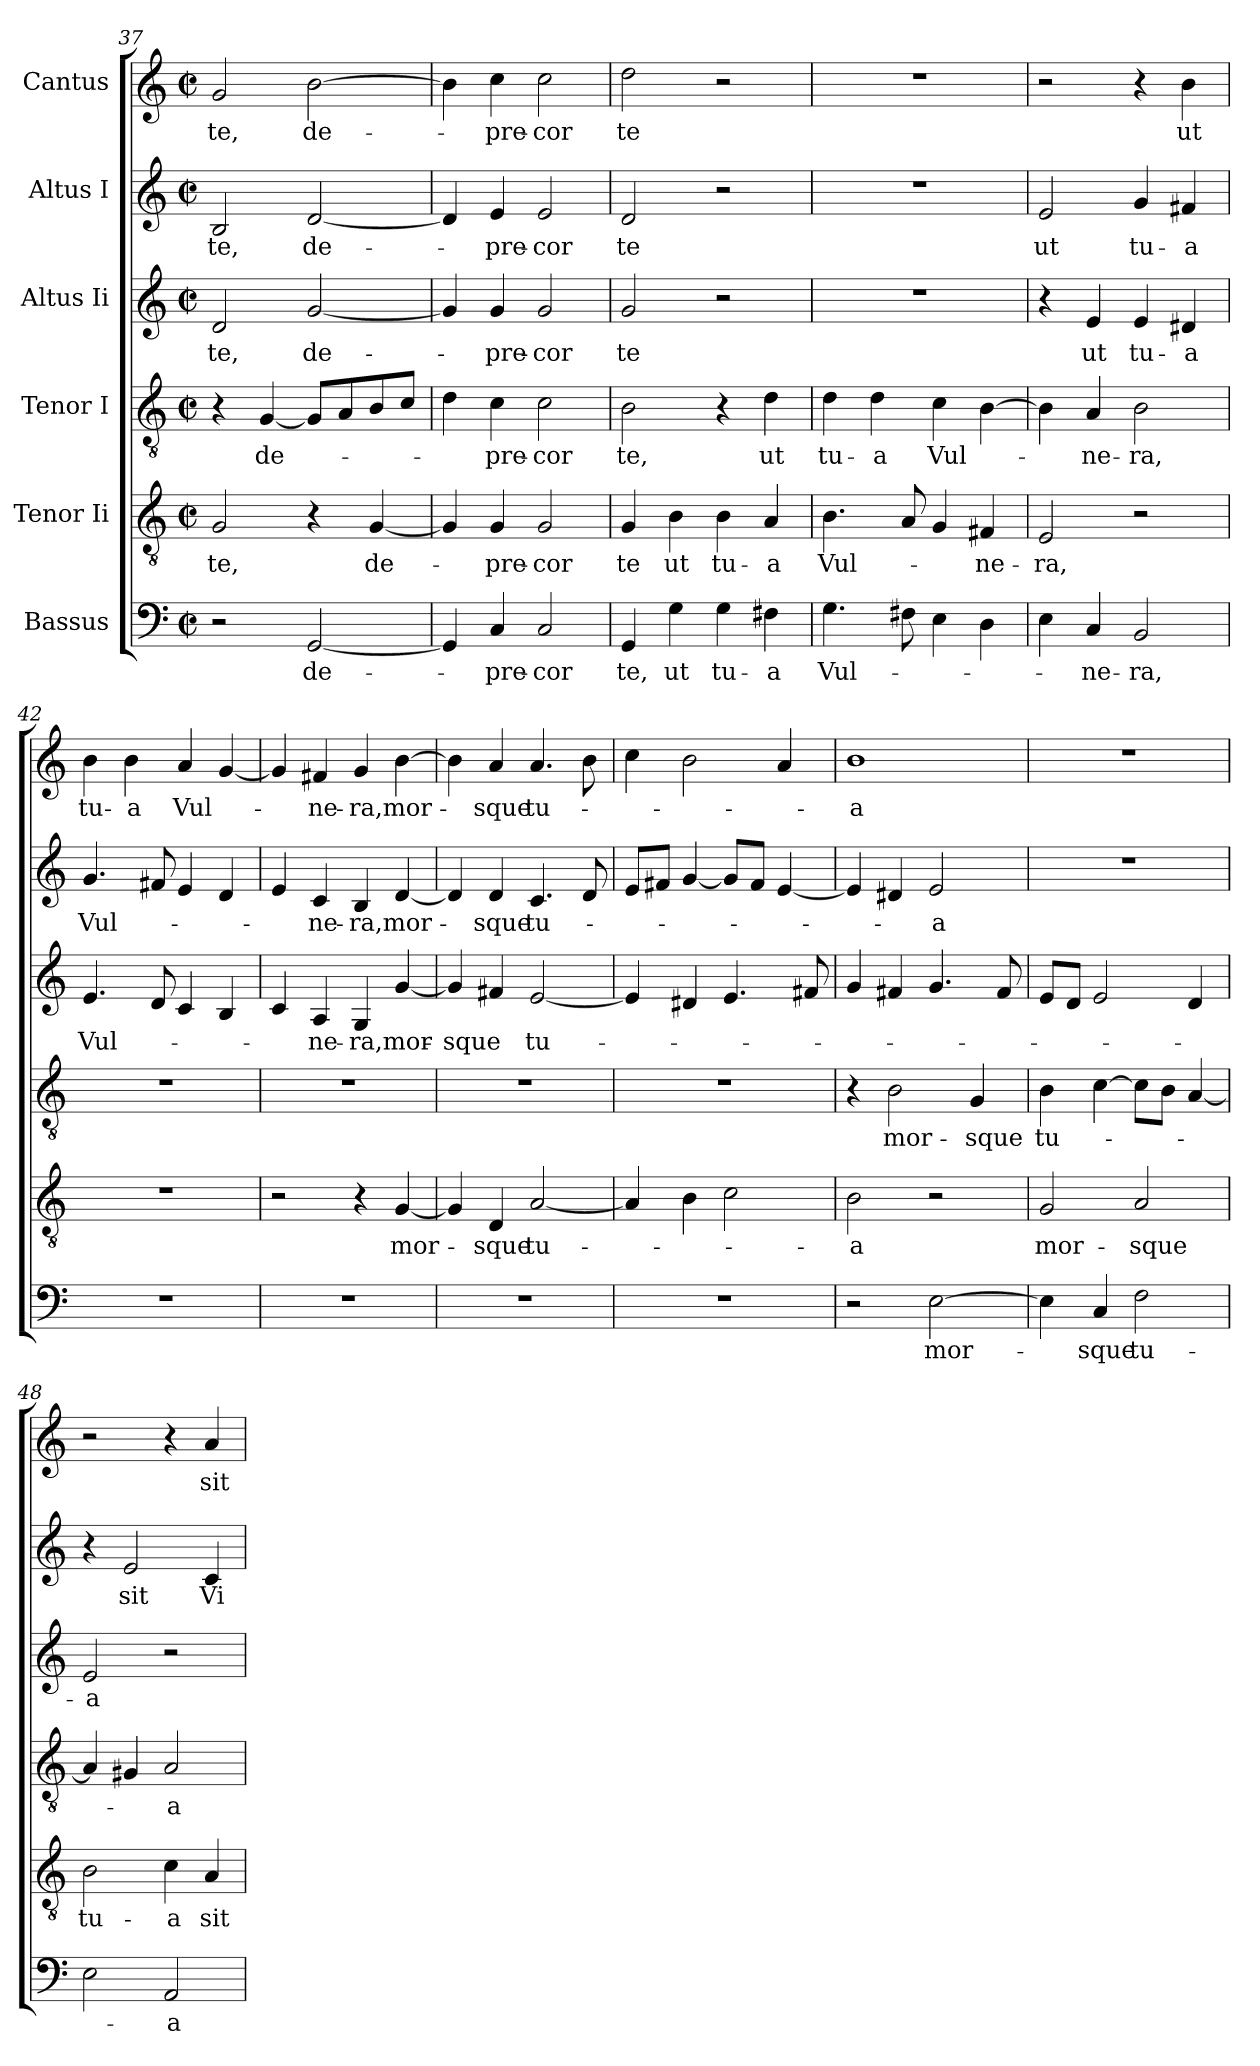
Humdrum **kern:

**kern	**text	**kern	**text	**kern	**text	**kern	**text	**kern	**text	**kern	**text
*part6	*part6	*part5	*part5	*part4	*part4	*part3	*part3	*part2	*part2	*part1	*part1
*staff6	*staff6	*staff5	*staff5	*staff4	*staff4	*staff3	*staff3	*staff2	*staff2	*staff1	*staff1
*I"Bassus	*	*I"Tenor Ii	*	*I"Tenor I	*	*I"Altus Ii	*	*I"Altus I	*	*I"Cantus	*
*clefF4	*	*clefGv2	*	*clefGv2	*	*clefG2	*	*clefG2	*	*clefG2	*
*M2/2	*	*M2/2	*	*M2/2	*	*M2/2	*	*M2/2	*	*M2/2	*
*met(c|)	*	*met(c|)	*	*met(c|)	*	*met(c|)	*	*met(c|)	*	*met(c|)	*
=37	=37	=37	=37	=37	=37	=37	=37	=37	=37	=37	=37
!	!	!	!LO:LY:b:cj	!	!	!	!LO:LY:b:cj	!	!LO:LY:b:cj	!	!LO:LY:b:cj
2r	.	2G/	te,	4r	.	2d/	te,	2B/	te,	2g/	te,
!	!	!	!	!	!LO:LY:b:cj	!	!	!	!	!	!
.	.	.	.	[<4G/	de-	.	.	.	.	.	.
!	!LO:LY:b:cj	!	!	!	!	!	!LO:LY:b:cj	!	!LO:LY:b:cj	!	!LO:LY:b:cj
[<2GG/	de-	4r	.	8G/L]	.	[<2g/	de-	[<2d/	de-	[>2b\	de-
.	.	.	.	8A/	.	.	.	.	.	.	.
!	!	!	!LO:LY:b:cj	!	!	!	!	!	!	!	!
.	.	[<4G/	de-	8B/	.	.	.	.	.	.	.
.	.	.	.	8c/J	.	.	.	.	.	.	.
=38	=38	=38	=38	=38	=38	=38	=38	=38	=38	=38	=38
4GG/]	.	4G/]	.	4d\	.	4g/]	.	4d/]	.	4b\]	.
!	!LO:LY:b	!	!LO:LY:b	!	!LO:LY:b	!	!LO:LY:b	!	!LO:LY:b	!	!LO:LY:b
4C/	-pre-	4G/	-pre-	4c\	-pre-	4g/	-pre-	4e/	-pre-	4cc\	-pre-
!	!LO:LY:b:rj	!	!LO:LY:b:rj	!	!LO:LY:b:rj	!	!LO:LY:b:rj	!	!LO:LY:b:rj	!	!LO:LY:b:rj
2C/	-cor	2G/	-cor	2c\	-cor	2g/	-cor	2e/	-cor	2cc\	-cor
!!LO:PB:g=z
=39	=39	=39	=39	=39	=39	=39	=39	=39	=39	=39	=39
!	!LO:LY:b:cj	!	!LO:LY:b:cj	!	!LO:LY:b:cj	!	!LO:LY:b:cj	!	!LO:LY:b:cj	!	!LO:LY:b:cj
4GG/	te,	4G/	te	2B\	te,	2g/	te	2d/	te	2dd\	te
!	!LO:LY:b:cj	!	!LO:LY:b:cj	!	!	!	!	!	!	!	!
4G\	ut	4B\	ut	.	.	.	.	.	.	.	.
!	!LO:LY:b	!	!LO:LY:b	!	!	!	!	!	!	!	!
4G\	tu-	4B\	tu-	4r	.	2r	.	2r	.	2r	.
!	!LO:LY:b:rj	!	!LO:LY:b:rj	!	!LO:LY:b:cj	!	!	!	!	!	!
4F#X\	-a	4A/	-a	4d\	ut	.	.	.	.	.	.
=40	=40	=40	=40	=40	=40	=40	=40	=40	=40	=40	=40
!	!LO:LY:b:cj	!	!LO:LY:b:cj	!	!LO:LY:b	!	!	!	!	!	!
4.G\	Vul-	4.B\	Vul-	4d\	tu-	1r	.	1r	.	1r	.
!	!	!	!	!	!LO:LY:b:rj	!	!	!	!	!	!
.	.	.	.	4d\	-a	.	.	.	.	.	.
8F#X\	.	8A/	.	.	.	.	.	.	.	.	.
!	!	!	!	!	!LO:LY:b	!	!	!	!	!	!
4E\	.	4G/	.	4c\	Vul-	.	.	.	.	.	.
!	!	!	!LO:LY:b:cj	!	!	!	!	!	!	!	!
4D\	.	4F#X/	-ne-	[>4B\	.	.	.	.	.	.	.
=41	=41	=41	=41	=41	=41	=41	=41	=41	=41	=41	=41
!	!	!	!LO:LY:b:cj	!	!	!	!	!	!LO:LY:b:cj	!	!
4E\	.	2E/	-ra,	4B\]	.	4r	.	2e/	ut	2r	.
!	!LO:LY:b	!	!	!	!LO:LY:b	!	!LO:LY:b:cj	!	!	!	!
4C/	-ne-	.	.	4A/	-ne-	4e/	ut	.	.	.	.
!	!LO:LY:b:cj	!	!	!	!LO:LY:b:cj	!	!LO:LY:b	!	!LO:LY:b	!	!
2BB/	-ra,	2r	.	2B\	-ra,	4e/	tu-	4g/	tu-	4r	.
!	!	!	!	!	!	!	!LO:LY:b:rj	!	!LO:LY:b:rj	!	!LO:LY:b:cj
.	.	.	.	.	.	4d#X/	-a	4f#X/	-a	4b\	ut
=42	=42	=42	=42	=42	=42	=42	=42	=42	=42	=42	=42
!	!	!	!	!	!	!	!LO:LY:b:cj	!	!LO:LY:b:cj	!	!LO:LY:b
1r	.	1r	.	1r	.	4.e/	Vul-	4.g/	Vul-	4b\	tu-
!	!	!	!	!	!	!	!	!	!	!	!LO:LY:b:rj
.	.	.	.	.	.	.	.	.	.	4b\	-a
.	.	.	.	.	.	8d/	.	8f#X/	.	.	.
!	!	!	!	!	!	!	!	!	!	!	!LO:LY:b
.	.	.	.	.	.	4c/	.	4e/	.	4a/	Vul-
.	.	.	.	.	.	4B/	.	4d/	.	[<4g/	.
=43	=43	=43	=43	=43	=43	=43	=43	=43	=43	=43	=43
1r	.	2r	.	1r	.	4c/	.	4e/	.	4g/]	.
!	!	!	!	!	!	!	!LO:LY:b	!	!LO:LY:b	!	!LO:LY:b
.	.	.	.	.	.	4A/	-ne-	4c/	-ne-	4f#X/	-ne-
!	!	!	!	!	!	!	!LO:LY:b:cj	!	!LO:LY:b:cj	!	!LO:LY:b:cj
.	.	4r	.	.	.	4G/	-ra,mor-	4B/	-ra,mor-	4g/	-ra,mor-
!	!	!	!LO:LY:b:cj	!	!	!	!	!	!	!	!
.	.	[<4G/	mor-	.	.	[<4g/	.	[<4d/	.	[>4b\	.
=44	=44	=44	=44	=44	=44	=44	=44	=44	=44	=44	=44
!	!	!	!	!	!	!	!LO:LY:b	!	!	!	!
1r	.	4G/]	.	1r	.	4g/]	-sque	4d/]	.	4b\]	.
!	!	!	!LO:LY:b:cj	!	!	!	!	!	!LO:LY:b:cj	!	!LO:LY:b:cj
.	.	4D/	-sque	.	.	4f#X/	.	4d/	-sque	4a/	-sque
!	!	!	!LO:LY:b:cj	!	!	!	!LO:LY:b:cj	!	!LO:LY:b:cj	!	!LO:LY:b:cj
.	.	[<2A/	tu-	.	.	[<2e/	tu-	4.c/	tu-	4.a/	tu-
.	.	.	.	.	.	.	.	8d/	.	8b\	.
=45	=45	=45	=45	=45	=45	=45	=45	=45	=45	=45	=45
1r	.	4A/]	.	1r	.	4e/]	.	8e/L	.	4cc\	.
.	.	.	.	.	.	.	.	8f#X/J	.	.	.
.	.	4B\	.	.	.	4d#X/	.	[<4g/	.	2b\	.
.	.	2c\	.	.	.	4.e/	.	8g/L]	.	.	.
.	.	.	.	.	.	.	.	8f#/J	.	.	.
.	.	.	.	.	.	.	.	[<4e/	.	4a/	.
.	.	.	.	.	.	8f#X/	.	.	.	.	.
=46	=46	=46	=46	=46	=46	=46	=46	=46	=46	=46	=46
!	!	!	!LO:LY:b:cj	!	!	!	!	!	!	!	!LO:LY:b:cj
2r	.	2B\	-a	4r	.	4g/	.	4e/]	.	1b	-a
!	!	!	!	!	!LO:LY:b	!	!	!	!	!	!
.	.	.	.	2B\	mor-	4f#X/	.	4d#X/	.	.	.
!	!LO:LY:b:cj	!	!	!	!	!	!	!	!LO:LY:b:cj	!	!
[>2E\	mor-	2r	.	.	.	4.g/	.	2e/	-a	.	.
!	!	!	!	!	!LO:LY:b:rj	!	!	!	!	!	!
.	.	.	.	4G/	-sque	.	.	.	.	.	.
.	.	.	.	.	.	8f#/	.	.	.	.	.
=47	=47	=47	=47	=47	=47	=47	=47	=47	=47	=47	=47
!	!	!	!LO:LY:b:cj	!	!LO:LY:b:cj	!	!	!	!	!	!
4E\]	.	2G/	mor-	4B\	tu-	8e/L	.	1r	.	1r	.
.	.	.	.	.	.	8d/J	.	.	.	.	.
!	!LO:LY:b:cj	!	!	!	!	!	!	!	!	!	!
4C/	-sque	.	.	[>4c\	.	2e/	.	.	.	.	.
!	!LO:LY:b:cj	!	!LO:LY:b:cj	!	!	!	!	!	!	!	!
2F\	tu-	2A/	-sque	8c\L]	.	.	.	.	.	.	.
.	.	.	.	8B\J	.	.	.	.	.	.	.
.	.	.	.	[>4A/	.	4d/	.	.	.	.	.
!!LO:LB:g=z
=48	=48	=48	=48	=48	=48	=48	=48	=48	=48	=48	=48
!	!	!	!LO:LY:b:cj	!	!	!	!LO:LY:b:cj	!	!	!	!
2E\	.	2B\	tu-	4A/]	.	2e/	-a	4r	.	2r	.
!	!	!	!	!	!	!	!	!	!LO:LY:b:cj	!	!
.	.	.	.	4G#X/	.	.	.	2e/	sit	.	.
!	!LO:LY:b:cj	!	!LO:LY:b:cj	!	!LO:LY:b:cj	!	!	!	!	!	!
2AA/	-a	4c\	-a	2A/	-a	2r	.	.	.	4r	.
!	!	!	!LO:LY:b:cj	!	!	!	!	!	!LO:LY:b:cj	!	!LO:LY:b:cj
.	.	4A/	sit	.	.	.	.	4c/	Vi-	4a/	sit
=	=	=	=	=	=	=	=	=	=	=	=
*-	*-	*-	*-	*-	*-	*-	*-	*-	*-	*-	*-
